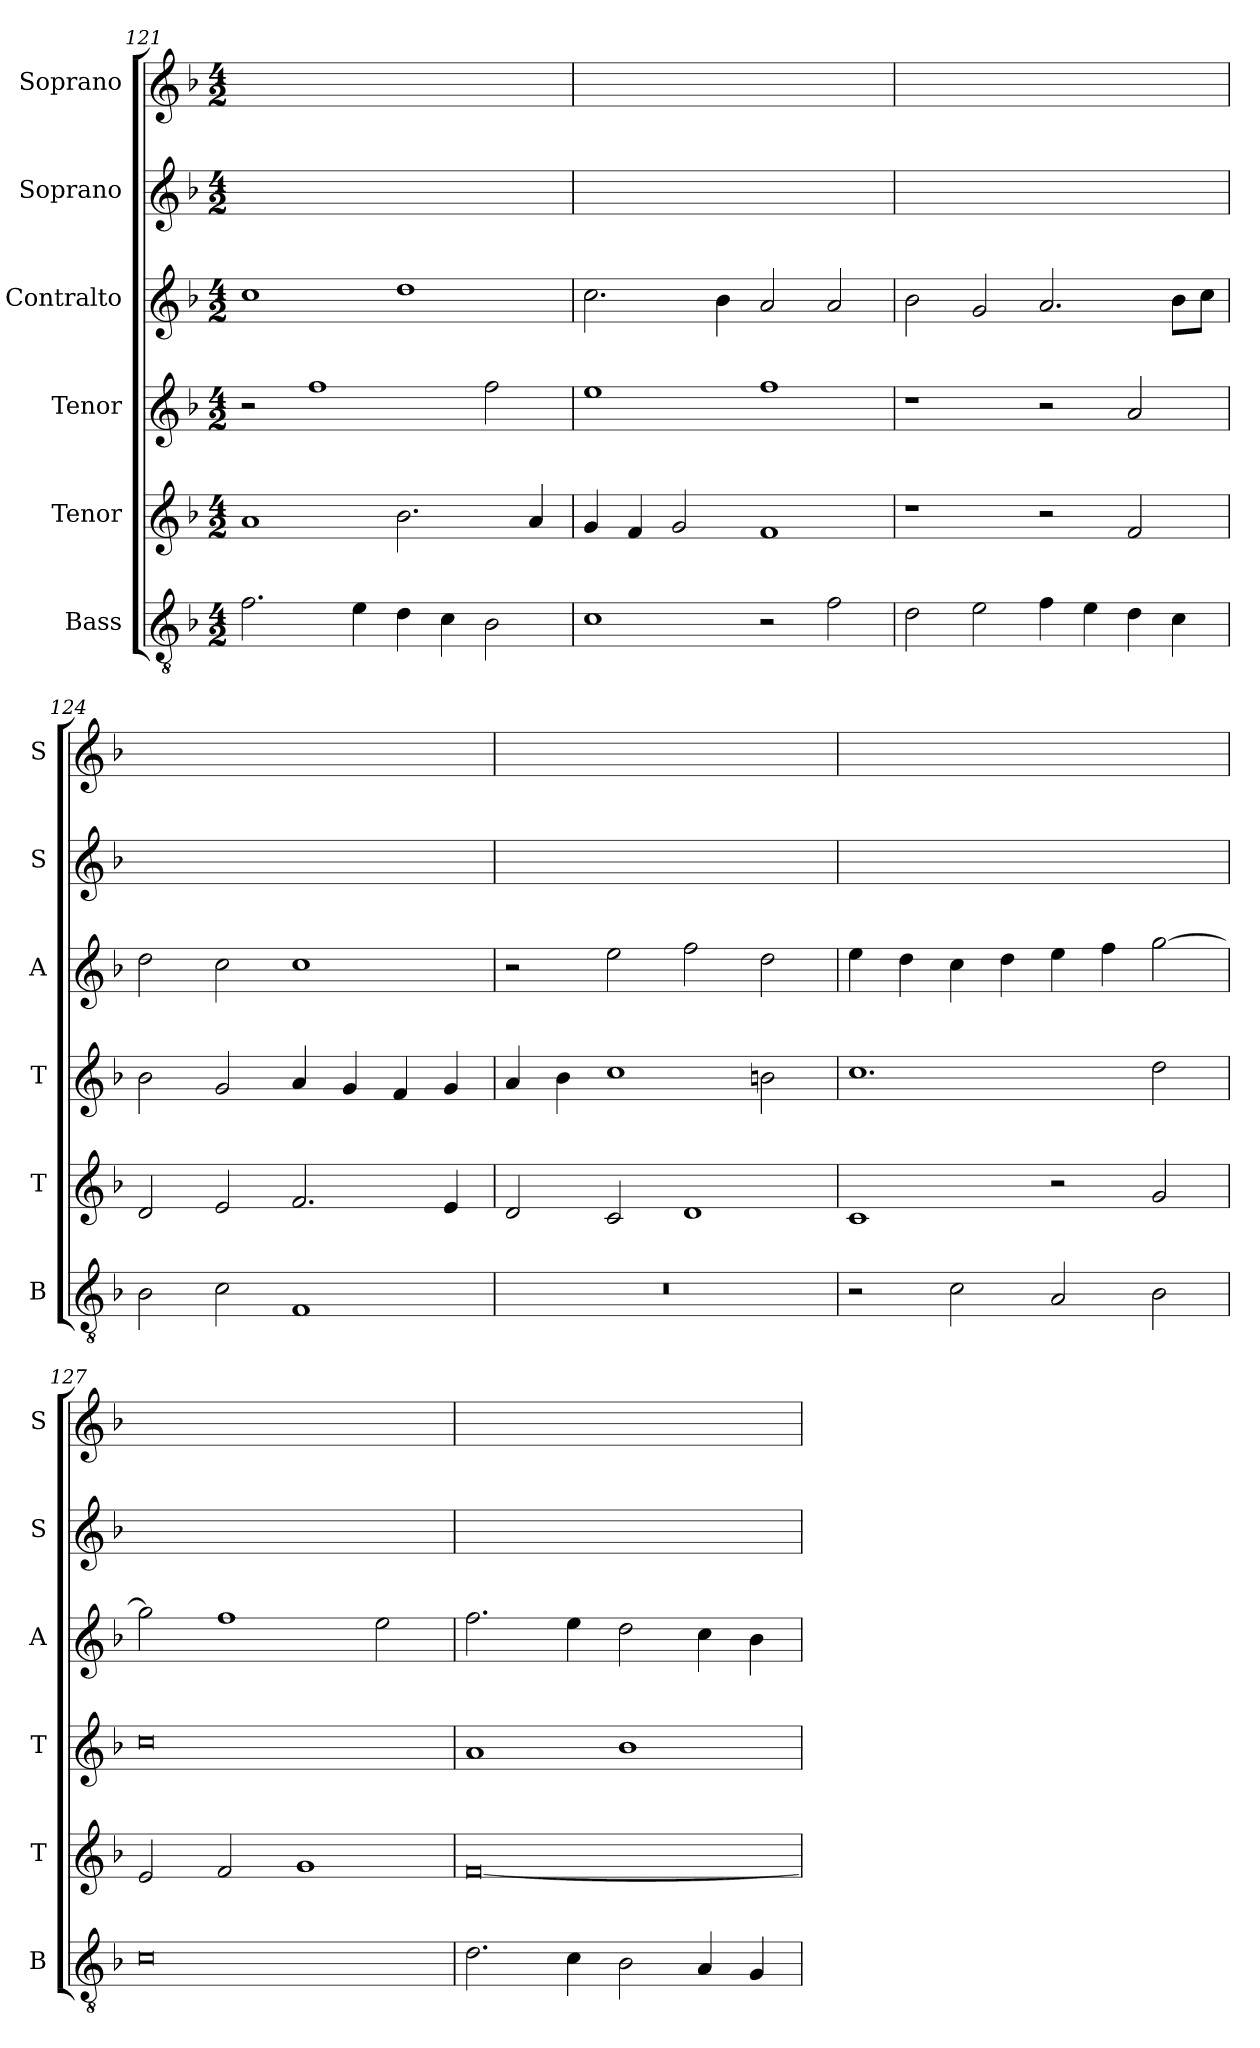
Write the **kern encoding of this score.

**kern	**kern	**kern	**kern	**kern	**kern
*part6	*part5	*part4	*part3	*part2	*part1
*staff6	*staff5	*staff4	*staff3	*staff2	*staff1
*I"Bass	*I"Tenor	*I"Tenor	*I"Contralto	*I"Soprano	*I"Soprano
*I'B	*I'T	*I'T	*I'A	*I'S	*I'S
*clefGv2	*clefG2	*clefG2	*clefG2	*clefG2	*clefG2
*k[b-]	*k[b-]	*k[b-]	*k[b-]	*k[b-]	*k[b-]
*F:ion	*F:ion	*F:ion	*F:ion	*F:ion	*F:ion
*M4/2	*M4/2	*M4/2	*M4/2	*M4/2	*M4/2
=121	=121	=121	=121	=121	=121
2.f	1a	2r	1cc	0ryy	0ryy
.	.	1ff	.	.	.
4e	.	.	.	.	.
4d	2.b-	.	1dd	.	.
4c	.	.	.	.	.
2B-	.	2ff	.	.	.
.	4a	.	.	.	.
=122	=122	=122	=122	=122	=122
1c	4g	1ee	2.cc	0ryy	0ryy
.	4f	.	.	.	.
.	2g	.	.	.	.
.	.	.	4b-	.	.
2r	1f	1ff	2a	.	.
2f	.	.	2a	.	.
=123	=123	=123	=123	=123	=123
2d	1r	1r	2b-	0ryy	0ryy
2e	.	.	2g	.	.
4f	2r	2r	2.a	.	.
4e	.	.	.	.	.
4d	2f	2a	.	.	.
4c	.	.	8b-\L	.	.
.	.	.	8cc\J	.	.
=124	=124	=124	=124	=124	=124
2B-	2d	2b-	2dd	0ryy	0ryy
2c	2e	2g	2cc	.	.
1F	2.f	4a	1cc	.	.
.	.	4g	.	.	.
.	.	4f	.	.	.
.	4e	4g	.	.	.
=125	=125	=125	=125	=125	=125
0r	2d	4a	2r	0ryy	0ryy
.	.	4b-	.	.	.
.	2c	1cc	2ee	.	.
.	1d	.	2ff	.	.
.	.	2bn	2dd	.	.
=126	=126	=126	=126	=126	=126
2r	1c	1.cc	4ee	0ryy	0ryy
.	.	.	4dd	.	.
2c	.	.	4cc	.	.
.	.	.	4dd	.	.
2A	2r	.	4ee	.	.
.	.	.	4ff	.	.
2B-	2g	2dd	[2gg	.	.
=127	=127	=127	=127	=127	=127
0c	2e	0cc	2gg]	0ryy	0ryy
.	2f	.	1ff	.	.
.	1g	.	.	.	.
.	.	.	2ee	.	.
=128	=128	=128	=128	=128	=128
2.d	[0f	1a	2.ff	0ryy	0ryy
4c	.	.	4ee	.	.
2B-	.	1b-	2dd	.	.
4A	.	.	4cc	.	.
4G	.	.	4b-	.	.
=	=	=	=	=	=
*-	*-	*-	*-	*-	*-
